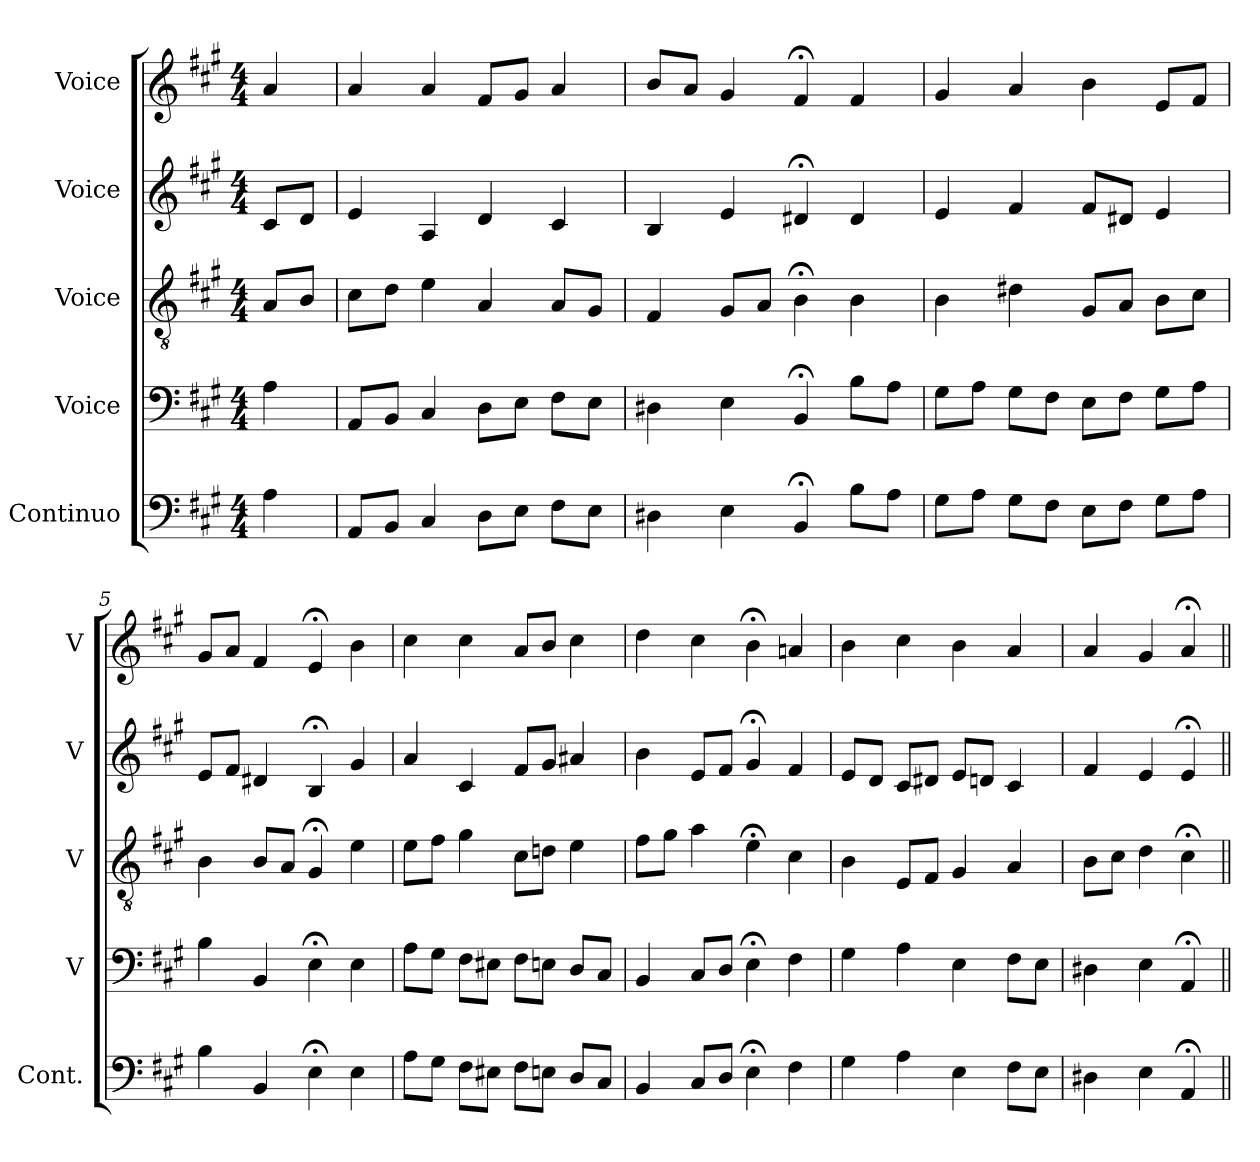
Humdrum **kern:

**kern	**kern	**kern	**kern	**kern
*part5	*part4	*part3	*part2	*part1
*staff5	*staff4	*staff3	*staff2	*staff1
*I"Continuo	*I"Voice	*I"Voice	*I"Voice	*I"Voice
*I'Cont.	*I'V	*I'V	*I'V	*I'V
*clefF4	*clefF4	*clefGv2	*clefG2	*clefG2
*k[f#c#g#]	*k[f#c#g#]	*k[f#c#g#]	*k[f#c#g#]	*k[f#c#g#]
*M4/4	*M4/4	*M4/4	*M4/4	*M4/4
=	=	=	=	=
4A	4A	8AL	8c#L	4a
.	.	8BJ	8dJ	.
=2	=2	=2	=2	=2
8AAL	8AAL	8c#L	4e	4a
8BBJ	8BBJ	8dJ	.	.
4C#	4C#	4e	4A	4a
8DL	8DL	4A	4d	8f#L
8EJ	8EJ	.	.	8g#J
8F#L	8F#L	8AL	4c#	4a
8EJ	8EJ	8G#J	.	.
=3	=3	=3	=3	=3
4D#X	4D#X	4F#	4B	8bL
.	.	.	.	8aJ
4E	4E	8G#L	4e	4g#
.	.	8AJ	.	.
4BB;<	4BB;<	4B;<	4d#X;<	4f#;<
8BL	8BL	4B	4d#	4f#
8AJ	8AJ	.	.	.
=4	=4	=4	=4	=4
8G#L	8G#L	4B	4e	4g#
8AJ	8AJ	.	.	.
8G#L	8G#L	4d#X	4f#	4a
8F#J	8F#J	.	.	.
8EL	8EL	8G#L	8f#L	4b
8F#J	8F#J	8AJ	8d#XJ	.
8G#L	8G#L	8BL	4e	8eL
8AJ	8AJ	8c#J	.	8f#J
=5	=5	=5	=5	=5
4B	4B	4B	8eL	8g#L
.	.	.	8f#J	8aJ
4BB	4BB	8BL	4d#X	4f#
.	.	8AJ	.	.
4E;<	4E;<	4G#;<	4B;<	4e;<
4E	4E	4e	4g#	4b
=6	=6	=6	=6	=6
8AL	8AL	8eL	4a	4cc#
8G#J	8G#J	8f#J	.	.
8F#L	8F#L	4g#	4c#	4cc#
8E#XJ	8E#XJ	.	.	.
8F#L	8F#L	8c#L	8f#L	8aL
8EnJ	8EnJ	8dnJ	8g#J	8bJ
8DL	8DL	4e	4a#X	4cc#
8C#J	8C#J	.	.	.
=7	=7	=7	=7	=7
4BB	4BB	8f#L	4b	4dd
.	.	8g#J	.	.
8C#L	8C#L	4a	8eL	4cc#
8DJ	8DJ	.	8f#J	.
4E;<	4E;<	4e;<	4g#;<	4b;<
4F#	4F#	4c#	4f#	4an
=8	=8	=8	=8	=8
4G#	4G#	4B	8eL	4b
.	.	.	8dJ	.
4A	4A	8EL	8c#L	4cc#
.	.	8F#J	8d#XJ	.
4E	4E	4G#	8eL	4b
.	.	.	8dnJ	.
8F#L	8F#L	4A	4c#	4a
8EJ	8EJ	.	.	.
=9	=9	=9	=9	=9
4D#X	4D#X	8BL	4f#	4a
.	.	8c#J	.	.
4E	4E	4d	4e	4g#
4AA;<	4AA;<	4c#;<	4e;<	4a;<
=||	=||	=||	=||	=||
*-	*-	*-	*-	*-
